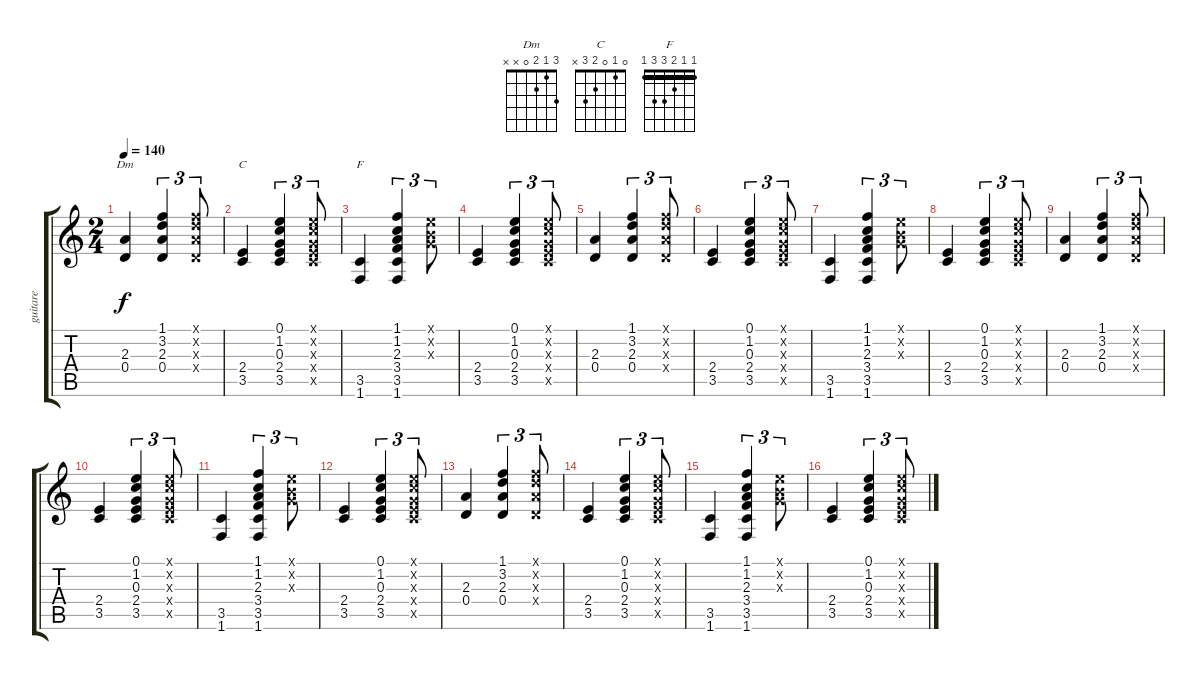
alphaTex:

\track ("guitare" "guitare") {instrument acousticguitarsteel}
\staff {score tabs}
\tuning (E4 B3 G3 D3 A2 E2) {hide}
\chord ("Dm" 3 1 2 0 x x)
\chord ("C" 0 1 0 2 3 x)
\chord ("F" 1 1 2 3 3 1) {barre 1}
\ts (2 4)
\tempo 140
\clef g2
\ks c
(2.3 0.4).4{ch "Dm" dy f instrument acousticguitarsteel} (1.1 3.2 2.3 0.4).4{tu (3 2)} (1.1{x} 3.2{x} 2.3{x} 0.4{x}).8{tu (3 2)} |
(2.4 3.5).4{ch "C"} (0.1 1.2 0.3 2.4 3.5).4{tu (3 2)} (0.1{x} 1.2{x} 0.3{x} 2.4{x} 3.5{x}).8{tu (3 2)} |
(3.5 1.6).4{ch "F"} (1.1 1.2 2.3 3.4 3.5 1.6).4{tu (3 2)} (0.1{x} 0.2{x} 0.3{x}).8{tu (3 2)} |
(2.4 3.5).4 (0.1 1.2 0.3 2.4 3.5).4{tu (3 2)} (0.1{x} 1.2{x} 0.3{x} 2.4{x} 3.5{x}).8{tu (3 2)} |
(2.3 0.4).4 (1.1 3.2 2.3 0.4).4{tu (3 2)} (1.1{x} 3.2{x} 2.3{x} 0.4{x}).8{tu (3 2)} |
(2.4 3.5).4 (0.1 1.2 0.3 2.4 3.5).4{tu (3 2)} (0.1{x} 1.2{x} 0.3{x} 2.4{x} 3.5{x}).8{tu (3 2)} |
(3.5 1.6).4 (1.1 1.2 2.3 3.4 3.5 1.6).4{tu (3 2)} (0.1{x} 0.2{x} 0.3{x}).8{tu (3 2)} |
(2.4 3.5).4 (0.1 1.2 0.3 2.4 3.5).4{tu (3 2)} (0.1{x} 1.2{x} 0.3{x} 2.4{x} 3.5{x}).8{tu (3 2)} |
(2.3 0.4).4 (1.1 3.2 2.3 0.4).4{tu (3 2)} (1.1{x} 3.2{x} 2.3{x} 0.4{x}).8{tu (3 2)} |
(2.4 3.5).4 (0.1 1.2 0.3 2.4 3.5).4{tu (3 2)} (0.1{x} 1.2{x} 0.3{x} 2.4{x} 3.5{x}).8{tu (3 2)} |
(3.5 1.6).4 (1.1 1.2 2.3 3.4 3.5 1.6).4{tu (3 2)} (0.1{x} 0.2{x} 0.3{x}).8{tu (3 2)} |
(2.4 3.5).4 (0.1 1.2 0.3 2.4 3.5).4{tu (3 2)} (0.1{x} 1.2{x} 0.3{x} 2.4{x} 3.5{x}).8{tu (3 2)} |
(2.3 0.4).4 (1.1 3.2 2.3 0.4).4{tu (3 2)} (1.1{x} 3.2{x} 2.3{x} 0.4{x}).8{tu (3 2)} |
(2.4 3.5).4 (0.1 1.2 0.3 2.4 3.5).4{tu (3 2)} (0.1{x} 1.2{x} 0.3{x} 2.4{x} 3.5{x}).8{tu (3 2)} |
(3.5 1.6).4 (1.1 1.2 2.3 3.4 3.5 1.6).4{tu (3 2)} (0.1{x} 0.2{x} 0.3{x}).8{tu (3 2)} |
(2.4 3.5).4 (0.1 1.2 0.3 2.4 3.5).4{tu (3 2)} (0.1{x} 1.2{x} 0.3{x} 2.4{x} 3.5{x}).8{tu (3 2)}
